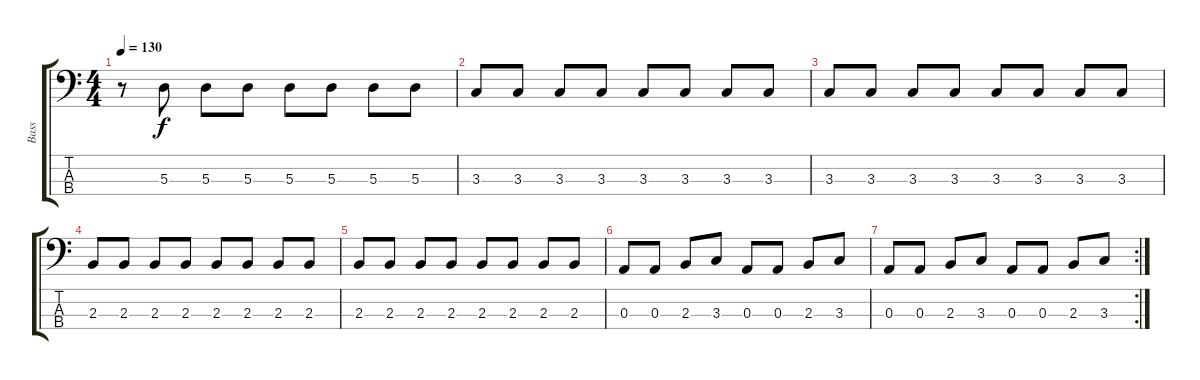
\track ("Bass" "Bass") {instrument electricbassfinger}
\staff {score tabs}
\tuning (G2 D2 A1 E1) {hide}
\ts (4 4)
\tempo 130
\clef f4
\ks c
r.8{dy f} 5.3.8 5.3.8 5.3.8 5.3.8 5.3.8 5.3.8 5.3.8 |
3.3.8 3.3.8 3.3.8 3.3.8 3.3.8 3.3.8 3.3.8 3.3.8 |
3.3.8 3.3.8 3.3.8 3.3.8 3.3.8 3.3.8 3.3.8 3.3.8 |
2.3.8 2.3.8 2.3.8 2.3.8 2.3.8 2.3.8 2.3.8 2.3.8 |
2.3.8 2.3.8 2.3.8 2.3.8 2.3.8 2.3.8 2.3.8 2.3.8 |
0.3.8 0.3.8 2.3.8 3.3.8 0.3.8 0.3.8 2.3.8 3.3.8 |
\rc 2
0.3.8 0.3.8 2.3.8 3.3.8 0.3.8 0.3.8 2.3.8 3.3.8
